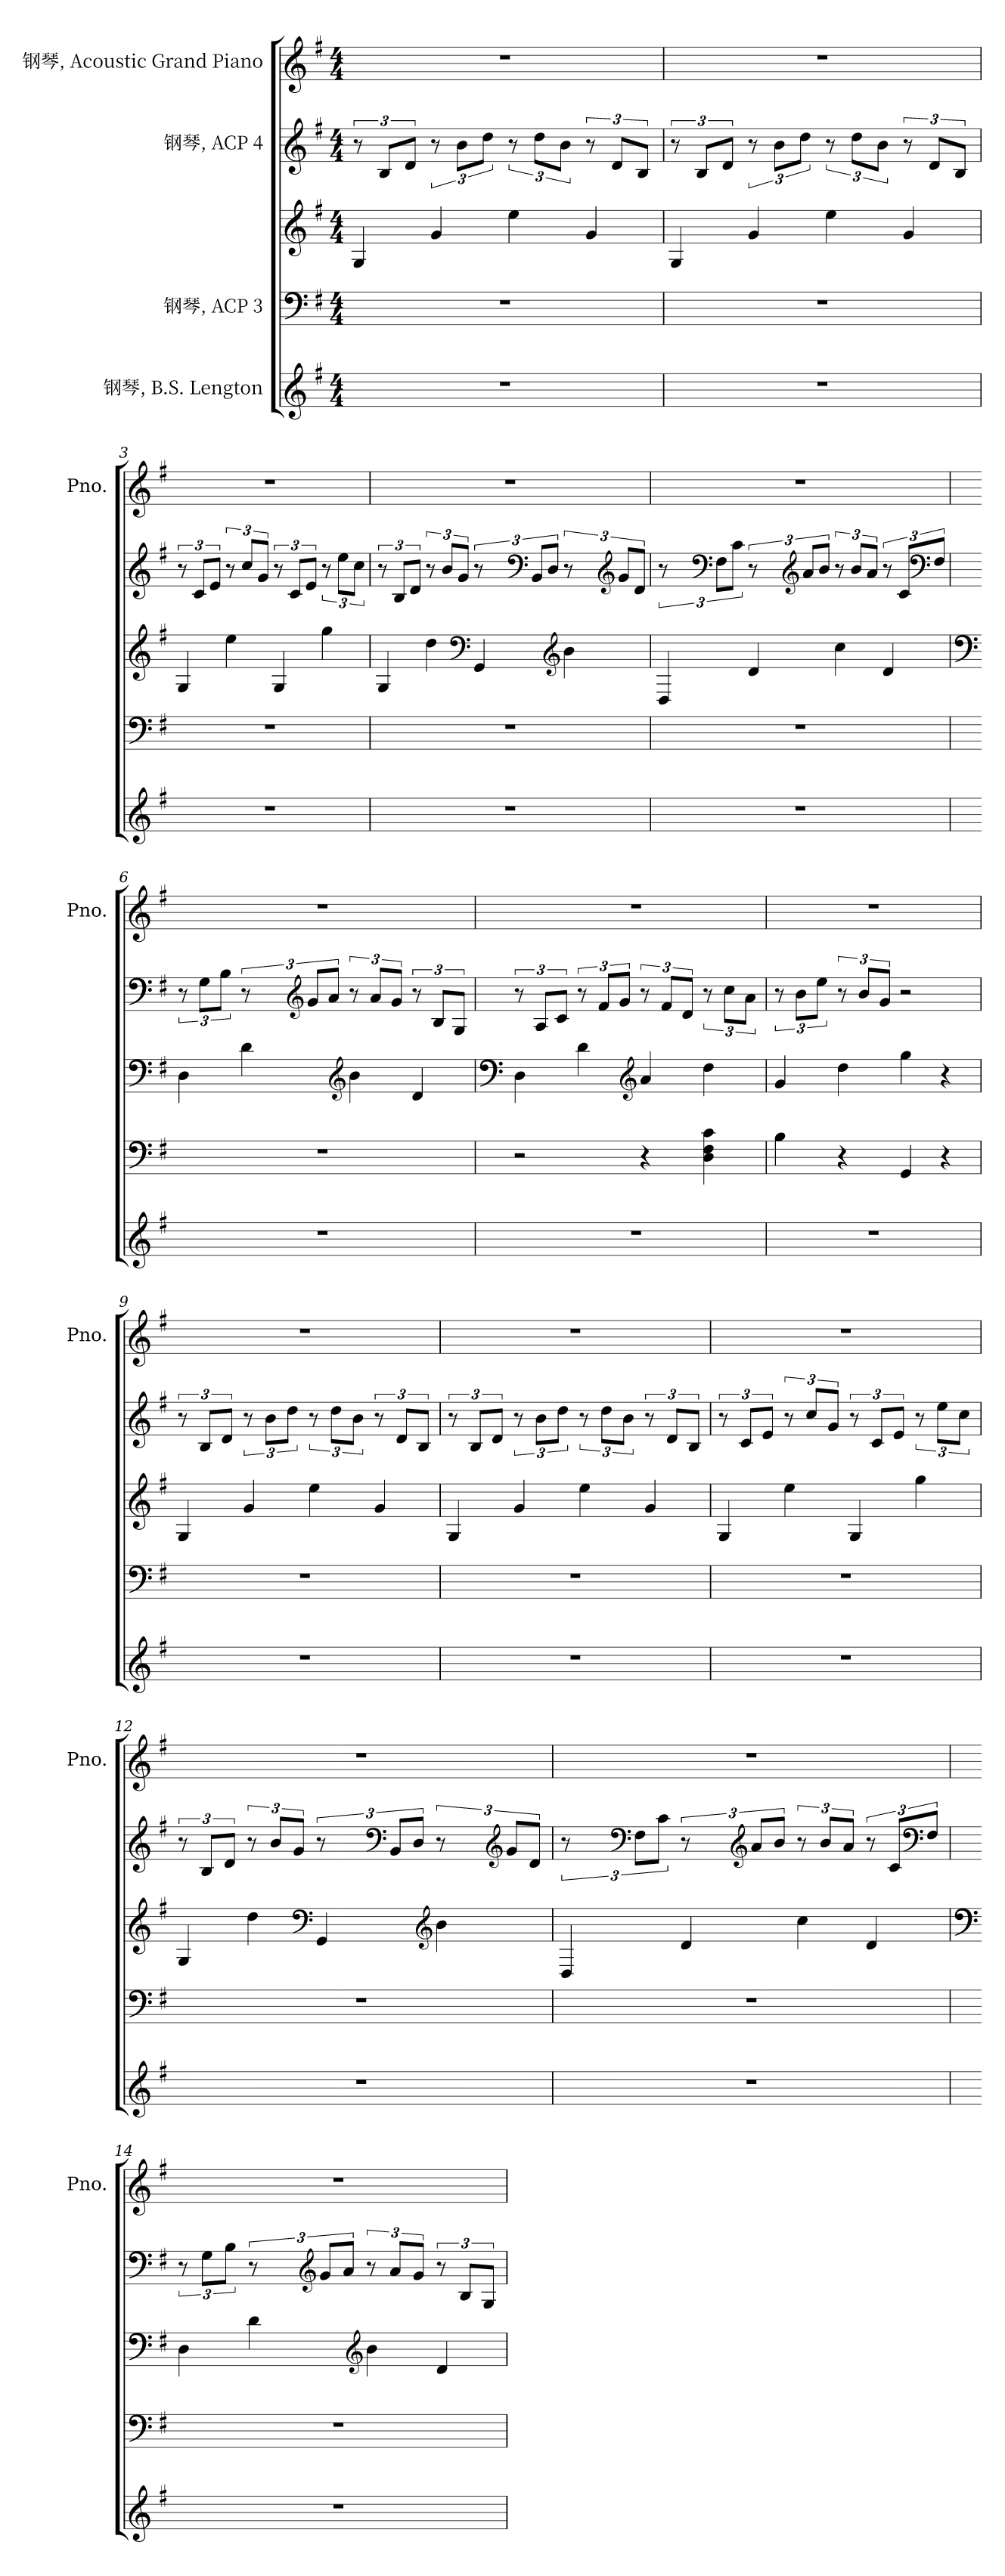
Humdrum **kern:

**kern	**kern	**kern	**kern	**kern
*part4	*part3	*part3	*part2	*part1
*staff5	*staff4	*staff3	*staff2	*staff1
*I"钢琴, B.S. Lengton	*I"钢琴, ACP 3	*	*I"钢琴, ACP 4	*I"钢琴, Acoustic Grand Piano
*	*	*	*	*I'Pno.
*clefG2	*clefF4	*clefG2	*clefG2	*clefG2
*k[f#]	*k[f#]	*k[f#]	*k[f#]	*k[f#]
*M4/4	*M4/4	*M4/4	*M4/4	*M4/4
*MM176	*MM176	*MM176	*MM176	*MM176
=1	=1	=1	=1	=1
1r	1r	4G/	12r	1r
.	.	.	12B/L	.
.	.	.	12d/J	.
.	.	4g/	12r	.
.	.	.	12b\L	.
.	.	.	12dd\J	.
.	.	4ee\	12r	.
.	.	.	12dd\L	.
.	.	.	12b\J	.
.	.	4g/	12r	.
.	.	.	12d/L	.
.	.	.	12B/J	.
=2	=2	=2	=2	=2
1r	1r	4G/	12r	1r
.	.	.	12B/L	.
.	.	.	12d/J	.
.	.	4g/	12r	.
.	.	.	12b\L	.
.	.	.	12dd\J	.
.	.	4ee\	12r	.
.	.	.	12dd\L	.
.	.	.	12b\J	.
.	.	4g/	12r	.
.	.	.	12d/L	.
.	.	.	12B/J	.
!!LO:LB:g=z
=3	=3	=3	=3	=3
1r	1r	4G/	12r	1r
.	.	.	12c/L	.
.	.	.	12e/J	.
.	.	4ee\	12r	.
.	.	.	12cc/L	.
.	.	.	12g/J	.
.	.	4G/	12r	.
.	.	.	12c/L	.
.	.	.	12e/J	.
.	.	4gg\	12r	.
.	.	.	12ee\L	.
.	.	.	12cc\J	.
=4	=4	=4	=4	=4
1r	1r	4G/	12r	1r
.	.	.	12B/L	.
.	.	.	12d/J	.
.	.	4dd\	12r	.
.	.	.	12b/L	.
.	.	.	12g/J	.
*	*	*clefF4	*	*
.	.	4GG/	12r	.
*	*	*	*clefF4	*
.	.	.	12BB/L	.
.	.	.	12D/J	.
*	*	*clefG2	*	*
.	.	4b\	12r	.
*	*	*	*clefG2	*
.	.	.	12g/L	.
.	.	.	12d/J	.
!!LO:PB:g=z
=5	=5	=5	=5	=5
1r	1r	4D/	12r	1r
*	*	*	*clefF4	*
.	.	.	12F#\L	.
.	.	.	12c\J	.
.	.	4d/	12r	.
*	*	*	*clefG2	*
.	.	.	12a/L	.
.	.	.	12b/J	.
.	.	4cc\	12r	.
.	.	.	12b/L	.
.	.	.	12a/J	.
.	.	4d/	12r	.
.	.	.	12c/L	.
*	*	*	*clefF4	*
.	.	.	12F#/J	.
=6	=6	=6	=6	=6
*	*	*clefF4	*	*
1r	1r	4D\	12r	1r
.	.	.	12G\L	.
.	.	.	12B\J	.
.	.	4d\	12r	.
*	*	*	*clefG2	*
.	.	.	12g/L	.
.	.	.	12a/J	.
*	*	*clefG2	*	*
.	.	4b\	12r	.
.	.	.	12a/L	.
.	.	.	12g/J	.
.	.	4d/	12r	.
.	.	.	12B/L	.
.	.	.	12G/J	.
!!LO:LB:g=z
=7	=7	=7	=7	=7
*	*	*clefF4	*	*
1r	2r	4D\	12r	1r
.	.	.	12A/L	.
.	.	.	12c/J	.
.	.	4d\	12r	.
.	.	.	12f#/L	.
.	.	.	12g/J	.
*	*	*clefG2	*	*
.	4r	4a/	12r	.
.	.	.	12f#/L	.
.	.	.	12d/J	.
.	4D\ 4F#\ 4c\	4dd\	12r	.
.	.	.	12cc\L	.
.	.	.	12a\J	.
=8	=8	=8	=8	=8
1r	4B\	4g/	12r	1r
.	.	.	12b\L	.
.	.	.	12ee\J	.
.	4r	4dd\	12r	.
.	.	.	12b/L	.
.	.	.	12g/J	.
.	4GG/	4gg\	2r	.
.	4r	4r	.	.
=9	=9	=9	=9	=9
*	*	*	*	*MM152
1r	1r	4G/	12r	1r
.	.	.	12B/L	.
.	.	.	12d/J	.
.	.	4g/	12r	.
.	.	.	12b\L	.
.	.	.	12dd\J	.
.	.	4ee\	12r	.
.	.	.	12dd\L	.
.	.	.	12b\J	.
.	.	4g/	12r	.
.	.	.	12d/L	.
.	.	.	12B/J	.
=10	=10	=10	=10	=10
1r	1r	4G/	12r	1r
.	.	.	12B/L	.
.	.	.	12d/J	.
.	.	4g/	12r	.
.	.	.	12b\L	.
.	.	.	12dd\J	.
.	.	4ee\	12r	.
.	.	.	12dd\L	.
.	.	.	12b\J	.
.	.	4g/	12r	.
.	.	.	12d/L	.
.	.	.	12B/J	.
!!LO:PB:g=z
=11	=11	=11	=11	=11
1r	1r	4G/	12r	1r
.	.	.	12c/L	.
.	.	.	12e/J	.
.	.	4ee\	12r	.
.	.	.	12cc/L	.
.	.	.	12g/J	.
.	.	4G/	12r	.
.	.	.	12c/L	.
.	.	.	12e/J	.
.	.	4gg\	12r	.
.	.	.	12ee\L	.
.	.	.	12cc\J	.
=12	=12	=12	=12	=12
1r	1r	4G/	12r	1r
.	.	.	12B/L	.
.	.	.	12d/J	.
.	.	4dd\	12r	.
.	.	.	12b/L	.
.	.	.	12g/J	.
*	*	*clefF4	*	*
.	.	4GG/	12r	.
*	*	*	*clefF4	*
.	.	.	12BB/L	.
.	.	.	12D/J	.
*	*	*clefG2	*	*
.	.	4b\	12r	.
*	*	*	*clefG2	*
.	.	.	12g/L	.
.	.	.	12d/J	.
!!LO:LB:g=z
=13	=13	=13	=13	=13
1r	1r	4D/	12r	1r
*	*	*	*clefF4	*
.	.	.	12F#\L	.
.	.	.	12c\J	.
.	.	4d/	12r	.
*	*	*	*clefG2	*
.	.	.	12a/L	.
.	.	.	12b/J	.
.	.	4cc\	12r	.
.	.	.	12b/L	.
.	.	.	12a/J	.
.	.	4d/	12r	.
.	.	.	12c/L	.
*	*	*	*clefF4	*
.	.	.	12F#/J	.
=14	=14	=14	=14	=14
*	*	*clefF4	*	*
1r	1r	4D\	12r	1r
.	.	.	12G\L	.
.	.	.	12B\J	.
.	.	4d\	12r	.
*	*	*	*clefG2	*
.	.	.	12g/L	.
.	.	.	12a/J	.
*	*	*clefG2	*	*
.	.	4b\	12r	.
.	.	.	12a/L	.
.	.	.	12g/J	.
.	.	4d/	12r	.
.	.	.	12B/L	.
.	.	.	12G/J	.
=	=	=	=	=
*-	*-	*-	*-	*-
